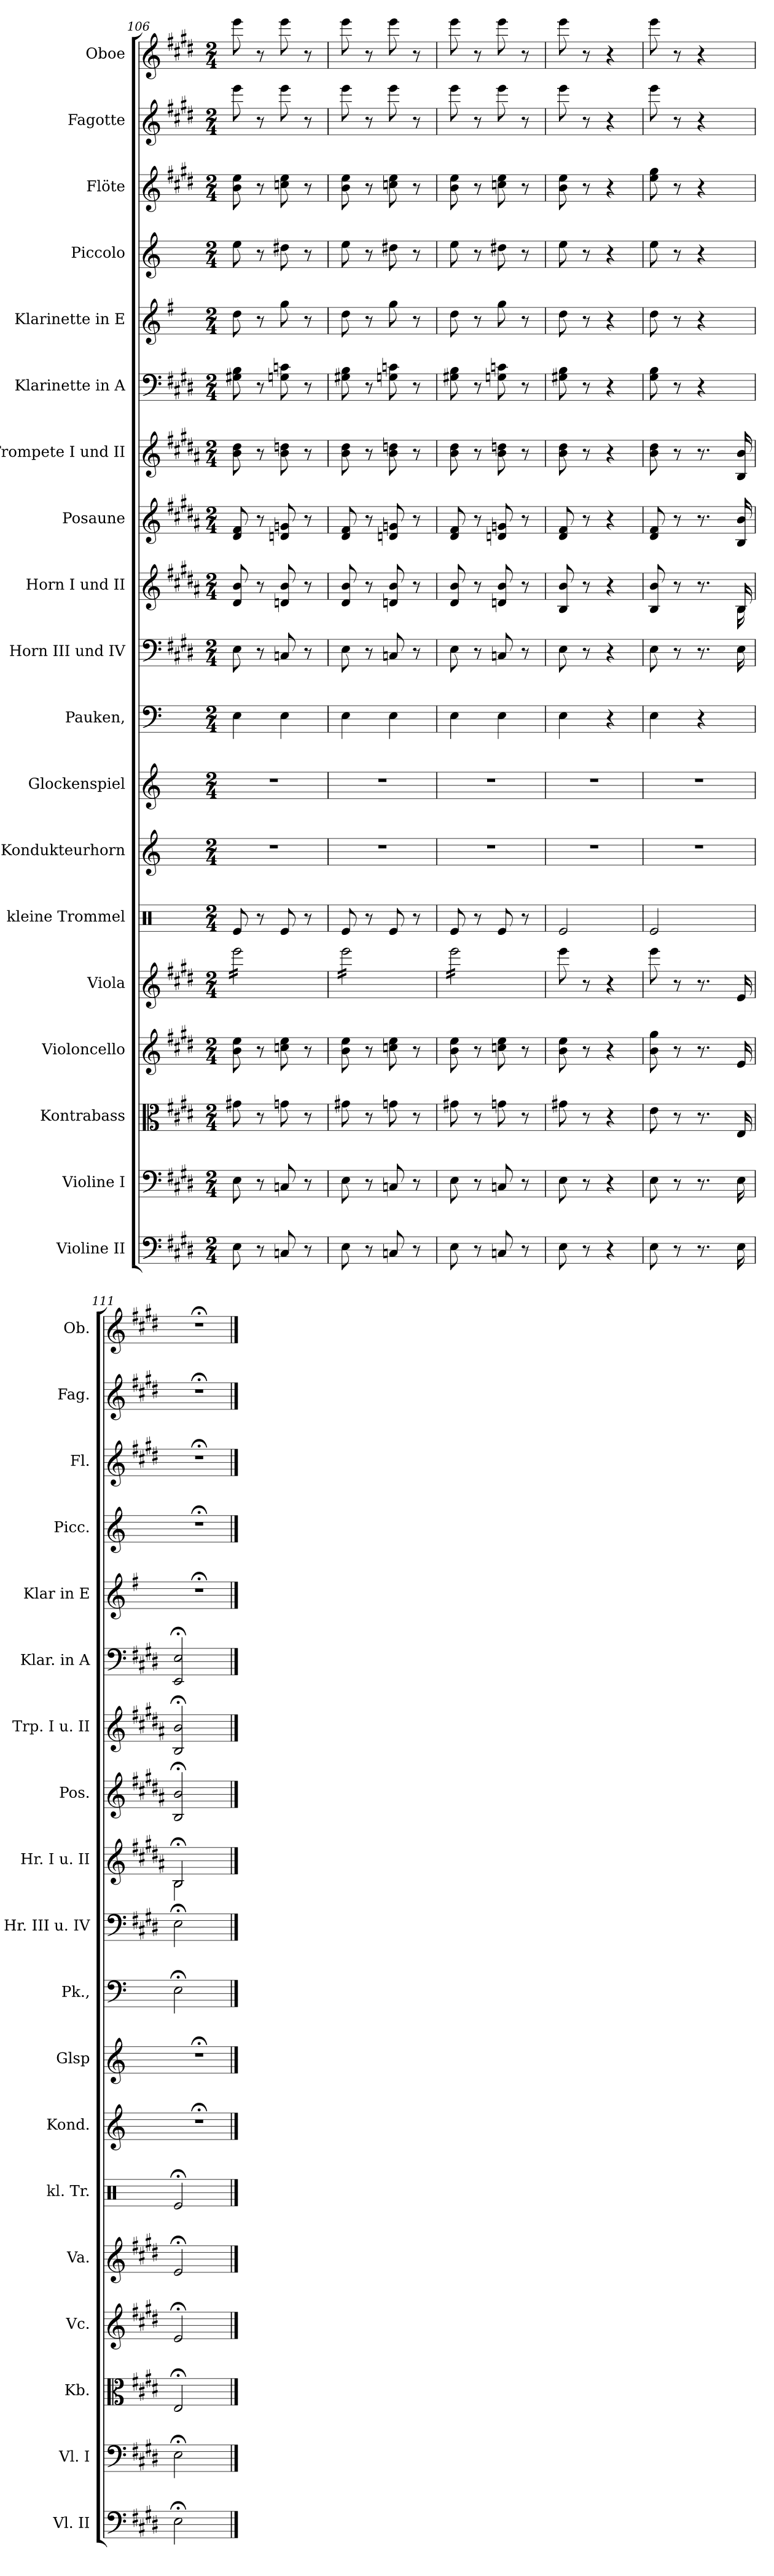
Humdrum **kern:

**kern	**kern	**kern	**kern	**kern	**kern	**kern	**kern	**kern	**kern	**kern	**kern	**kern	**kern	**kern	**kern	**kern	**kern	**kern
*part19	*part18	*part17	*part16	*part15	*part14	*part13	*part12	*part11	*part10	*part9	*part8	*part7	*part6	*part5	*part4	*part3	*part2	*part1
*staff19	*staff18	*staff17	*staff16	*staff15	*staff14	*staff13	*staff12	*staff11	*staff10	*staff9	*staff8	*staff7	*staff6	*staff5	*staff4	*staff3	*staff2	*staff1
*I"Violine II	*I"Violine I	*I"Kontrabass	*I"Violoncello	*I"Viola	*I"kleine Trommel	*I"Kondukteurhorn	*I"Glockenspiel	*I"Pauken,	*I"Horn III und IV	*I"Horn I und II	*I"Posaune	*I"Trompete I und II	*I"Klarinette in A	*I"Klarinette in E	*I"Piccolo	*I"Flöte	*I"Fagotte	*I"Oboe
*I'Vl. II	*I'Vl. I	*I'Kb.	*I'Vc.	*I'Va.	*I'kl. Tr.	*I'Kond.	*I'Glsp	*I'Pk.,	*I'Hr. III u. IV	*I'Hr. I u. II	*I'Pos.	*I'Trp. I u. II	*I'Klar. in A	*I'Klar in E	*I'Picc.	*I'Fl.	*I'Fag.	*I'Ob.
*clefF4	*clefF4	*clefC3	*clefG2	*clefG2	*clefX	*clefG2	*clefG2	*clefF4	*clefF4	*clefG2	*clefG2	*clefG2	*clefF4	*clefG2	*clefG2	*clefG2	*clefG2	*clefG2
*ITrd7c12	*	*	*	*	*	*ITrd4c7	*ITrd-14c-24	*	*	*ITrd-3c-5	*ITrd4c7	*ITrd4c7	*	*ITrd2c3	*ITrd-2c-4	*	*ITrd-7c-12	*
*k[f#c#g#d#]	*k[f#c#g#d#]	*k[f#c#g#d#]	*k[f#c#g#d#]	*k[f#c#g#d#]	*k[]	*k[b-]	*k[]	*k[]	*k[f#c#g#d#]	*k[f#c#g#d#]	*k[f#c#g#d#]	*k[f#c#g#d#]	*k[f#c#g#d#]	*k[f#c#g#d#]	*k[f#c#g#d#]	*k[f#c#g#d#]	*k[f#c#g#d#]	*k[f#c#g#d#]
*M2/4	*M2/4	*M2/4	*M2/4	*M2/4	*M2/4	*M2/4	*M2/4	*M2/4	*M2/4	*M2/4	*M2/4	*M2/4	*M2/4	*M2/4	*M2/4	*M2/4	*M2/4	*M2/4
=106	=106	=106	=106	=106	=106	=106	=106	=106	=106	=106	=106	=106	=106	=106	=106	=106	=106	=106
*	*	*	*	*tremolo	*	*	*	*	*	*	*	*	*	*	*	*	*	*
8EE\	8E\	8g#X\	8b\ 8ee\	16eee\LL	8Re/	2r	2r	4E\	8E\	8g#/ 8ee/	8G#/ 8B/	8e\ 8g#\	8G#X\ 8B\	8b\	8gg#\	8b\ 8ee\	8eeee\	8eee\
.	.	.	.	16eee\	.	.	.	.	.	.	.	.	.	.	.	.	.	.
8r	8r	8r	8r	16eee\	8r	.	.	.	8r	8r	8r	8r	8r	8r	8r	8r	8r	8r
.	.	.	.	16eee\	.	.	.	.	.	.	.	.	.	.	.	.	.	.
8CCn/	8Cn/	8gn\	8ccn\ 8ee\	16eee\	8Re/	.	.	4E\	8Cn/	8gn/ 8ee/	8Gn/ 8cn/	8e\ 8gn\	8Gn\ 8cn\	8ee\	8ff##X\	8ccn\ 8ee\	8eeee\	8eee\
.	.	.	.	16eee\	.	.	.	.	.	.	.	.	.	.	.	.	.	.
8r	8r	8r	8r	16eee\	8r	.	.	.	8r	8r	8r	8r	8r	8r	8r	8r	8r	8r
.	.	.	.	16eee\JJ	.	.	.	.	.	.	.	.	.	.	.	.	.	.
=107	=107	=107	=107	=107	=107	=107	=107	=107	=107	=107	=107	=107	=107	=107	=107	=107	=107	=107
8EE\	8E\	8g#X\	8b\ 8ee\	16eee\LL	8Re/	2r	2r	4E\	8E\	8g#/ 8ee/	8G#/ 8B/	8e\ 8g#\	8G#X\ 8B\	8b\	8gg#\	8b\ 8ee\	8eeee\	8eee\
.	.	.	.	16eee\	.	.	.	.	.	.	.	.	.	.	.	.	.	.
8r	8r	8r	8r	16eee\	8r	.	.	.	8r	8r	8r	8r	8r	8r	8r	8r	8r	8r
.	.	.	.	16eee\	.	.	.	.	.	.	.	.	.	.	.	.	.	.
8CCn/	8Cn/	8gn\	8ccn\ 8ee\	16eee\	8Re/	.	.	4E\	8Cn/	8gn/ 8ee/	8Gn/ 8cn/	8e\ 8gn\	8Gn\ 8cn\	8ee\	8ff##X\	8ccn\ 8ee\	8eeee\	8eee\
.	.	.	.	16eee\	.	.	.	.	.	.	.	.	.	.	.	.	.	.
8r	8r	8r	8r	16eee\	8r	.	.	.	8r	8r	8r	8r	8r	8r	8r	8r	8r	8r
.	.	.	.	16eee\JJ	.	.	.	.	.	.	.	.	.	.	.	.	.	.
=108	=108	=108	=108	=108	=108	=108	=108	=108	=108	=108	=108	=108	=108	=108	=108	=108	=108	=108
8EE\	8E\	8g#X\	8b\ 8ee\	16eee\LL	8Re/	2r	2r	4E\	8E\	8g#/ 8ee/	8G#/ 8B/	8e\ 8g#\	8G#X\ 8B\	8b\	8gg#\	8b\ 8ee\	8eeee\	8eee\
.	.	.	.	16eee\	.	.	.	.	.	.	.	.	.	.	.	.	.	.
8r	8r	8r	8r	16eee\	8r	.	.	.	8r	8r	8r	8r	8r	8r	8r	8r	8r	8r
.	.	.	.	16eee\	.	.	.	.	.	.	.	.	.	.	.	.	.	.
8CCn/	8Cn/	8gn\	8ccn\ 8ee\	16eee\	8Re/	.	.	4E\	8Cn/	8gn/ 8ee/	8Gn/ 8cn/	8e\ 8gn\	8Gn\ 8cn\	8ee\	8ff##X\	8ccn\ 8ee\	8eeee\	8eee\
.	.	.	.	16eee\	.	.	.	.	.	.	.	.	.	.	.	.	.	.
8r	8r	8r	8r	16eee\	8r	.	.	.	8r	8r	8r	8r	8r	8r	8r	8r	8r	8r
.	.	.	.	16eee\JJ	.	.	.	.	.	.	.	.	.	.	.	.	.	.
*	*	*	*	*Xtremolo	*	*	*	*	*	*	*	*	*	*	*	*	*	*
=109	=109	=109	=109	=109	=109	=109	=109	=109	=109	=109	=109	=109	=109	=109	=109	=109	=109	=109
8EE\	8E\	8g#X\	8b\ 8ee\	8eee\	2Re/	2r	2r	4E\	8E\	8e/ 8ee/	8G#/ 8B/	8e\ 8g#\	8G#X\ 8B\	8b\	8gg#\	8b\ 8ee\	8eeee\	8eee\
8r	8r	8r	8r	8r	.	.	.	.	8r	8r	8r	8r	8r	8r	8r	8r	8r	8r
4r	4r	4r	4r	4r	.	.	.	4r	4r	4r	4r	4r	4r	4r	4r	4r	4r	4r
=110	=110	=110	=110	=110	=110	=110	=110	=110	=110	=110	=110	=110	=110	=110	=110	=110	=110	=110
*	*	*	*	*	*	*	*	*	*	*^	*	*	*	*	*	*	*	*
8EE\	8E\	8e\	8b\ 8gg#\	8eee\	2Re/	2r	2r	4E\	8E\	8e/ 8ee/	4ryy	8G#/ 8B/	8e\ 8g#\	8G#\ 8B\	8b\	8gg#\	8ee\ 8gg#\	8eeee\	8eee\
8r	8r	8r	8r	8r	.	.	.	.	8r	8r	.	8r	8r	8r	8r	8r	8r	8r	8r
8.r	8.r	8.r	8.r	8.r	.	.	.	4r	8.r	8.r	8ryy	8.r	8.r	4r	4r	4r	4r	4r	4r
.	.	.	.	.	.	.	.	.	.	.	16ryy	.	.	.	.	.	.	.	.
16EE\	16E\	16E/	16e/	16e/	.	.	.	.	16E\	16e/	16e\	16E/ 16e/	16E/ 16e/	.	.	.	.	.	.
=111	=111	=111	=111	=111	=111	=111	=111	=111	=111	=111	=111	=111	=111	=111	=111	=111	=111	=111	=111
2EE;<\	2E;<\	2E;</	2e;</	2e;</	2Re;</	2r;<	2r;<	2E;<\	2E;<\	2e;</	2e\	2E;</ 2e;</	2E;</ 2e;</	2EE;</ 2E;</	2r;<	2r;<	2r;<	2r;<	2r;<
*	*	*	*	*	*	*	*	*	*	*v	*v	*	*	*	*	*	*	*	*
==	==	==	==	==	==	==	==	==	==	==	==	==	==	==	==	==	==	==
*-	*-	*-	*-	*-	*-	*-	*-	*-	*-	*-	*-	*-	*-	*-	*-	*-	*-	*-
